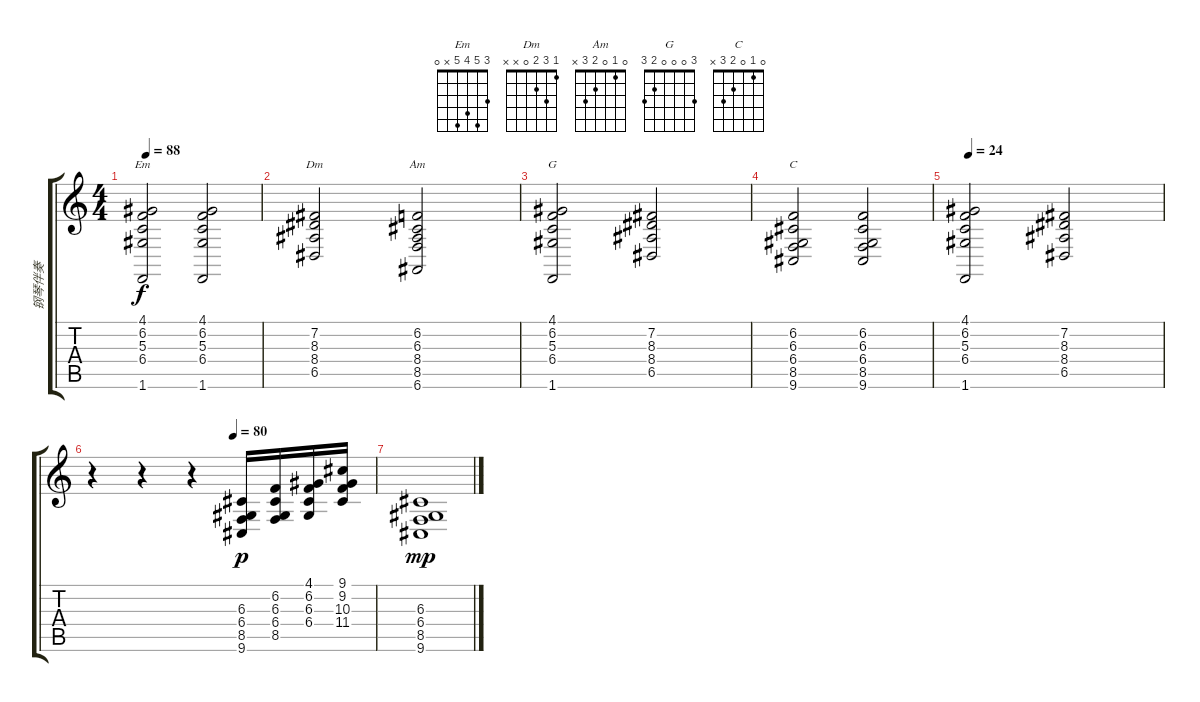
\track ("钢琴伴奏" "钢琴伴奏") {instrument brightacousticpiano}
\staff {score tabs}
\tuning (E4 B3 G3 D3 A2 E2) {hide}
\chord ("Em" 3 5 4 5 x 0)
\chord ("Dm" 1 3 2 0 x x)
\chord ("Am" 0 1 0 2 3 x)
\chord ("G" 3 0 0 0 2 3)
\chord ("C" 0 1 0 2 3 x)
\ts (4 4)
\tempo 88
\clef g2
\ks c
(4.1 6.2 5.3 6.4 1.6).2{ch "Em" dy f} (4.1 6.2 5.3 6.4 1.6).2 |
(7.2 8.3 8.4 6.5).2{ch "Dm"} (6.2 6.3 8.4 8.5 6.6).2{ch "Am"} |
(4.1 6.2 5.3 6.4 1.6).2{ch "G"} (7.2 8.3 8.4 6.5).2 |
(6.2 6.3 6.4 8.5 9.6).2{ch "C"} (6.2 6.3 6.4 8.5 9.6).2 |
\tempo 24
(4.1 6.2 5.3 6.4 1.6).2 (7.2 8.3 8.4 6.5).2 |
\tempo (80 0.5)
r.4 r.4 r.4 (6.3 6.4 8.5 9.6).16{dy p} (6.2 6.3 6.4 8.5).16 (4.1 6.2 6.3 6.4).16 (9.1 9.2 10.3 11.4).16 |
(6.3 6.4 8.5 9.6).1{dy mp}
